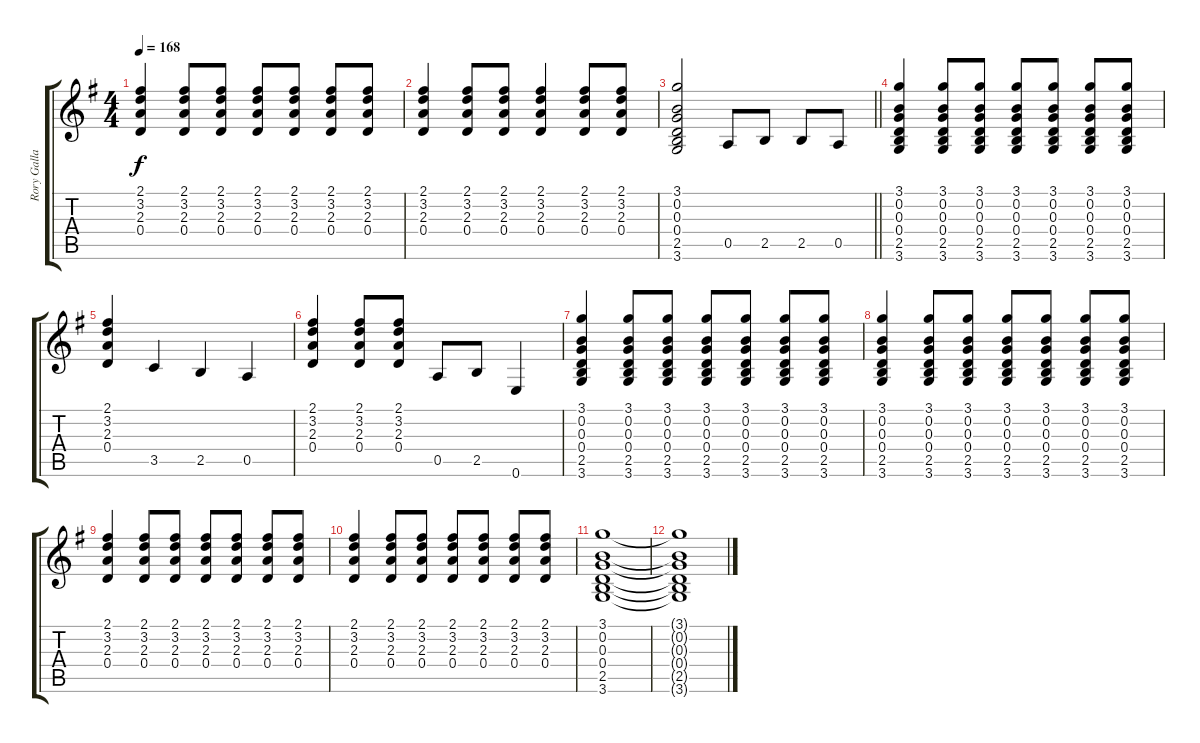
\track ("Rory Gallagher - Acoustic Guitar" "Rory Galla") {instrument acousticguitarsteel}
\staff {score tabs}
\tuning (E4 B3 G3 D3 A2 E2) {hide}
\ts (4 4)
\tempo 168
\clef g2
\ks g
(2.1 3.2 2.3 0.4).4{dy f} (2.1 3.2 2.3 0.4).8 (2.1 3.2 2.3 0.4).8 (2.1 3.2 2.3 0.4).8 (2.1 3.2 2.3 0.4).8 (2.1 3.2 2.3 0.4).8 (2.1 3.2 2.3 0.4).8 |
(2.1 3.2 2.3 0.4).4 (2.1 3.2 2.3 0.4).8 (2.1 3.2 2.3 0.4).8 (2.1 3.2 2.3 0.4).4 (2.1 3.2 2.3 0.4).8 (2.1 3.2 2.3 0.4).8 |
\barLineRight lightlight
(3.1 0.2 0.3 0.4 2.5 3.6).2 0.5.8 2.5.8 2.5.8 0.5.8 |
(3.1 0.2 0.3 0.4 2.5 3.6).4 (3.1 0.2 0.3 0.4 2.5 3.6).8 (3.1 0.2 0.3 0.4 2.5 3.6).8 (3.1 0.2 0.3 0.4 2.5 3.6).8 (3.1 0.2 0.3 0.4 2.5 3.6).8 (3.1 0.2 0.3 0.4 2.5 3.6).8 (3.1 0.2 0.3 0.4 2.5 3.6).8 |
(2.1 3.2 2.3 0.4).4 3.5.4 2.5.4 0.5.4 |
(2.1 3.2 2.3 0.4).4 (2.1 3.2 2.3 0.4).8 (2.1 3.2 2.3 0.4).8 0.5.8 2.5.8 0.6.4 |
(3.1 0.2 0.3 0.4 2.5 3.6).4 (3.1 0.2 0.3 0.4 2.5 3.6).8 (3.1 0.2 0.3 0.4 2.5 3.6).8 (3.1 0.2 0.3 0.4 2.5 3.6).8 (3.1 0.2 0.3 0.4 2.5 3.6).8 (3.1 0.2 0.3 0.4 2.5 3.6).8 (3.1 0.2 0.3 0.4 2.5 3.6).8 |
(3.1 0.2 0.3 0.4 2.5 3.6).4 (3.1 0.2 0.3 0.4 2.5 3.6).8 (3.1 0.2 0.3 0.4 2.5 3.6).8 (3.1 0.2 0.3 0.4 2.5 3.6).8 (3.1 0.2 0.3 0.4 2.5 3.6).8 (3.1 0.2 0.3 0.4 2.5 3.6).8 (3.1 0.2 0.3 0.4 2.5 3.6).8 |
(2.1 3.2 2.3 0.4).4 (2.1 3.2 2.3 0.4).8 (2.1 3.2 2.3 0.4).8 (2.1 3.2 2.3 0.4).8 (2.1 3.2 2.3 0.4).8 (2.1 3.2 2.3 0.4).8 (2.1 3.2 2.3 0.4).8 |
(2.1 3.2 2.3 0.4).4 (2.1 3.2 2.3 0.4).8 (2.1 3.2 2.3 0.4).8 (2.1 3.2 2.3 0.4).8 (2.1 3.2 2.3 0.4).8 (2.1 3.2 2.3 0.4).8 (2.1 3.2 2.3 0.4).8 |
(3.1 0.2 0.3 0.4 2.5 3.6).1 |
(3.1{t} 0.2{t} 0.3{t} 0.4{t} 2.5{t} 3.6{t}).1
